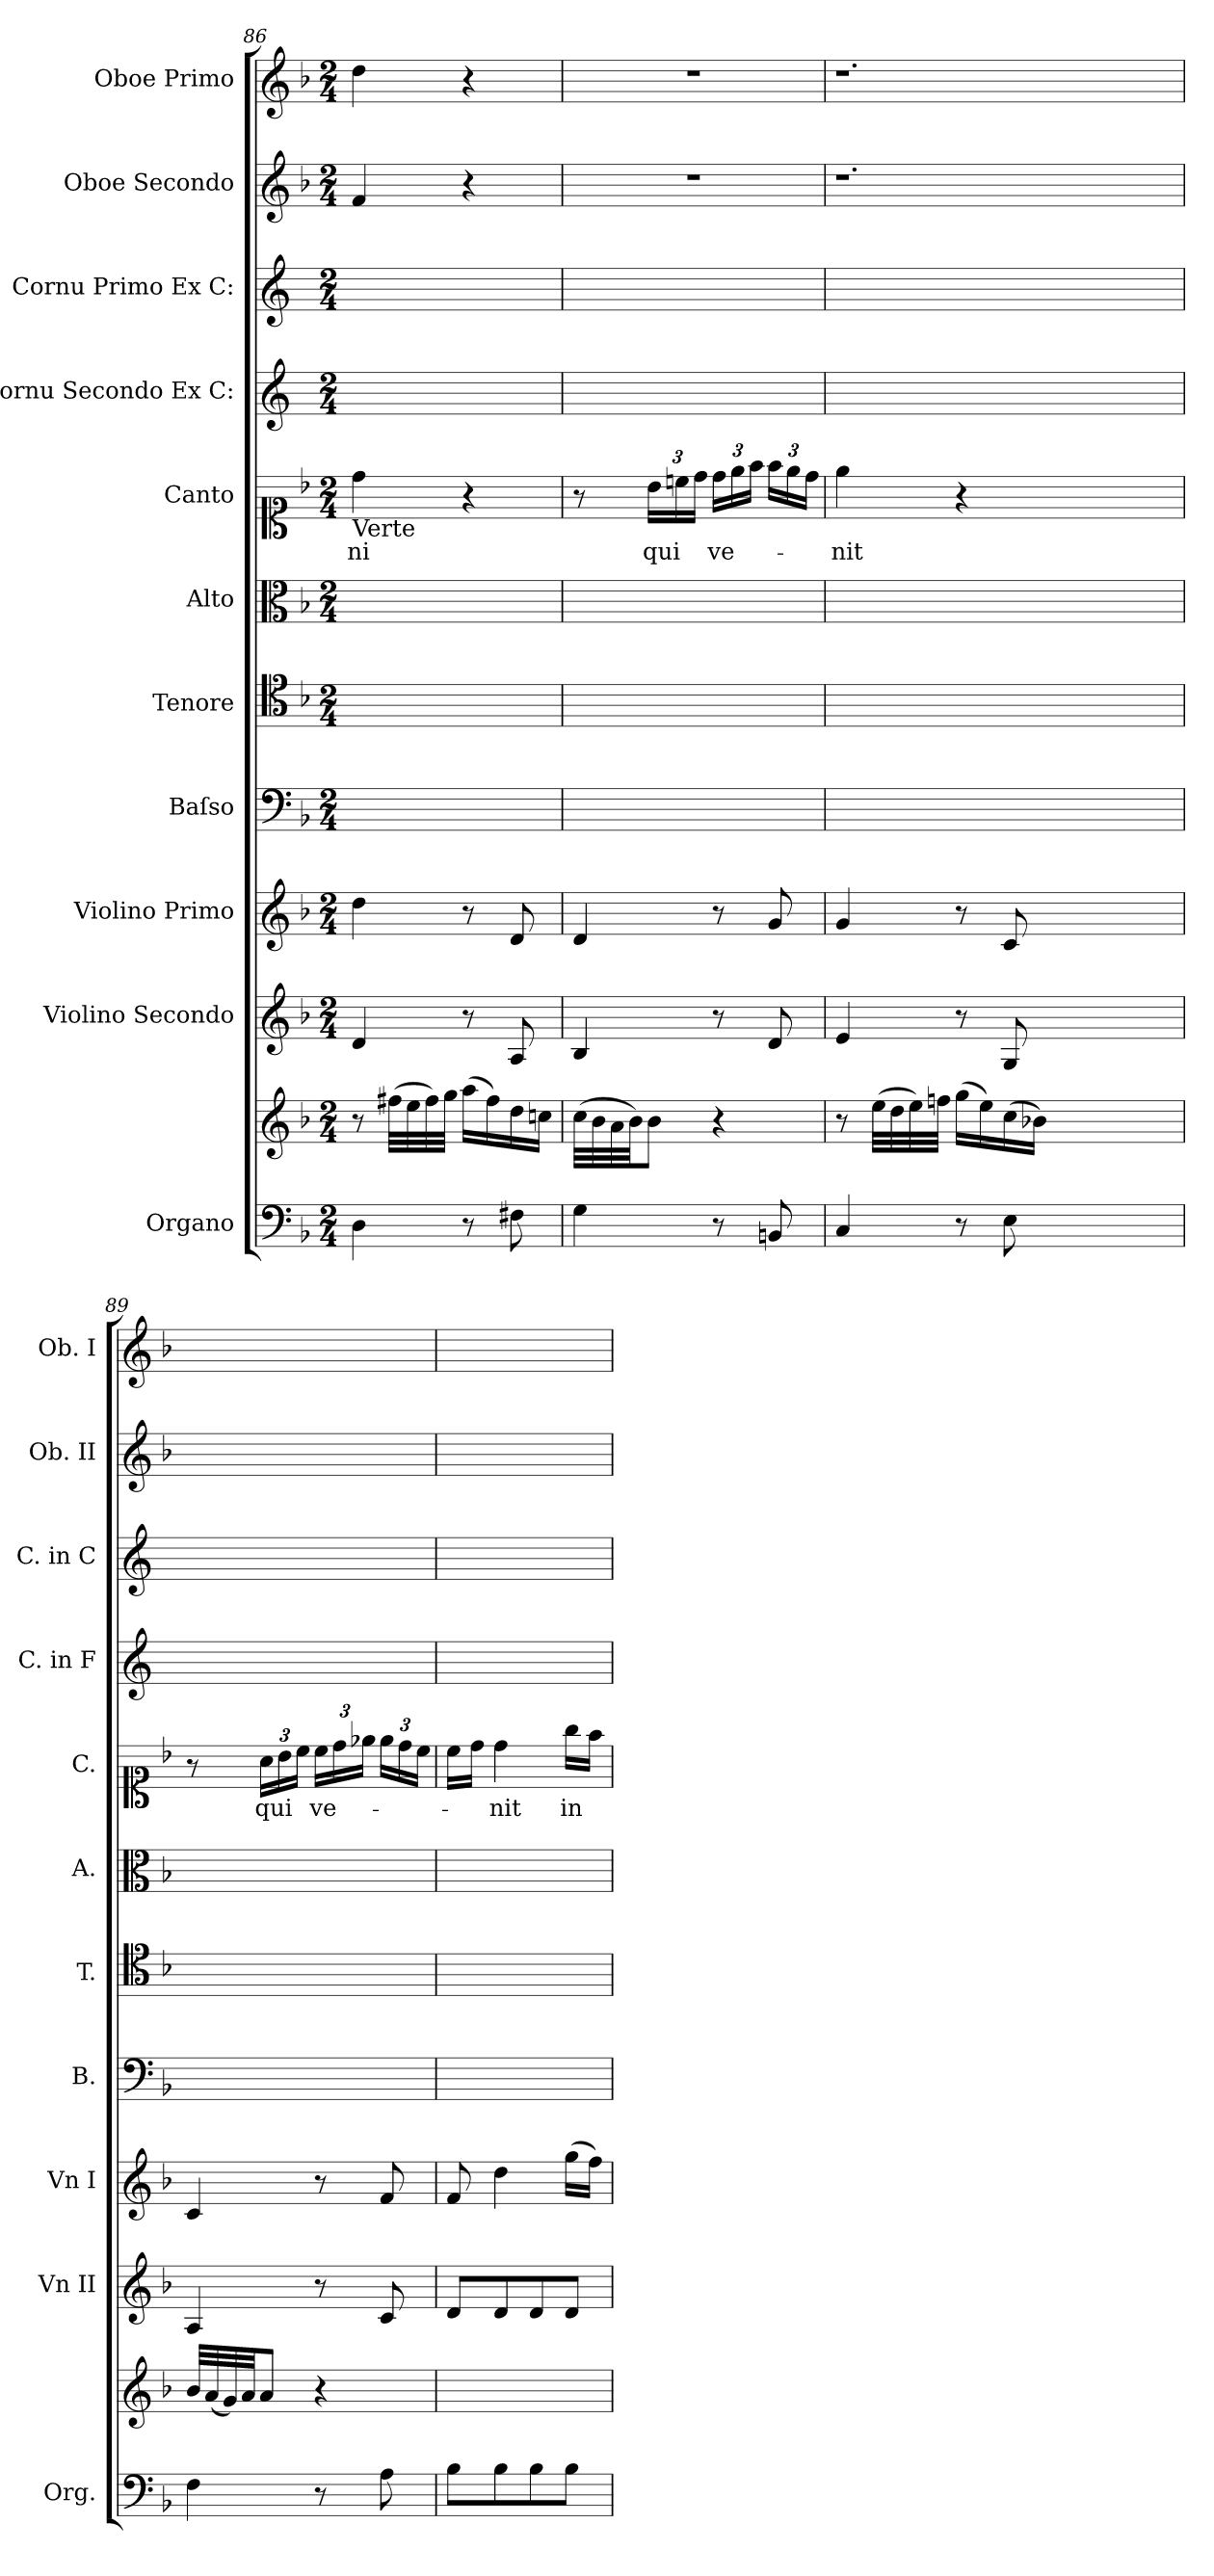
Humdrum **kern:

**kern	**kern	**kern	**kern	**kern	**kern	**kern	**kern	**text	**kern	**kern	**kern	**kern
*part11	*part11	*part10	*part9	*part8	*part7	*part6	*part5	*part5	*part4	*part3	*part2	*part1
*staff12	*staff11	*staff10	*staff9	*staff8	*staff7	*staff6	*staff5	*staff5	*staff4	*staff3	*staff2	*staff1
*I"Organo	*	*I"Violino Secondo	*I"Violino Primo	*I"Baſso	*I"Tenore	*I"Alto	*I"Canto	*	*I"Cornu Secondo Ex C:	*I"Cornu Primo Ex C:	*I"Oboe Secondo	*I"Oboe Primo
*I'Org.	*	*I'Vn II	*I'Vn I	*I'B.	*I'T.	*I'A.	*I'C.	*	*I'C. in F	*I'C. in C	*I'Ob. II	*I'Ob. I
*clefF4	*clefG2	*clefG2	*clefG2	*clefF4	*clefC4	*clefC3	*clefC1	*	*clefG2	*clefG2	*clefG2	*clefG2
*	*	*	*	*	*	*	*	*	*ITrd4c7	*ITrd4c7	*	*
*k[b-]	*k[b-]	*k[b-]	*k[b-]	*k[b-]	*k[b-]	*k[b-]	*k[b-]	*	*k[b-]	*k[b-]	*k[b-]	*k[b-]
*F:	*F:	*F:	*F:	*F:	*F:	*F:	*F:	*	*F:	*F:	*F:	*F:
*M2/4	*M2/4	*M2/4	*M2/4	*M2/4	*M2/4	*M2/4	*M2/4	*	*M2/4	*M2/4	*M2/4	*M2/4
=86	=86	=86	=86	=86	=86	=86	=86	=86	=86	=86	=86	=86
!	!	!	!	!	!	!	!LO:TX:b:t=Verte	!	!	!	!	!
4D\	8r	4d/	4dd\	2ryy	2ryy	2ryy	4dd\	-ni	2ryy	2ryy	4f/	4dd\
.	(32ff#X\LLL	.	.	.	.	.	.	.	.	.	.	.
.	32ee\	.	.	.	.	.	.	.	.	.	.	.
.	32ff#\)	.	.	.	.	.	.	.	.	.	.	.
.	32gg\JJJ	.	.	.	.	.	.	.	.	.	.	.
8r	(16aa\LL	8r	8r	.	.	.	4r	.	.	.	4r	4r
.	16ff#\)	.	.	.	.	.	.	.	.	.	.	.
8F#X\	16dd\	8A/	8d/	.	.	.	.	.	.	.	.	.
.	16ccn\JJ	.	.	.	.	.	.	.	.	.	.	.
=87	=87	=87	=87	=87	=87	=87	=87	=87	=87	=87	=87	=87
4G\	(32cc\LLL	4B-/	4d/	2ryy	2ryy	2ryy	8r	.	2ryy	2ryy	2r	2r
.	32b-\	.	.	.	.	.	.	.	.	.	.	.
.	32a\	.	.	.	.	.	.	.	.	.	.	.
.	32b-\JJ)	.	.	.	.	.	.	.	.	.	.	.
.	8b-\J	.	.	.	.	.	24b-\LL	qui	.	.	.	.
.	.	.	.	.	.	.	24ccn\	.	.	.	.	.
.	.	.	.	.	.	.	24dd\JJ	.	.	.	.	.
8r	4r	8r	8r	.	.	.	24dd\LL	ve-	.	.	.	.
.	.	.	.	.	.	.	24ee\	.	.	.	.	.
.	.	.	.	.	.	.	24ff\JJ	.	.	.	.	.
8BBn/	.	8d/	8g/	.	.	.	24ff\LL	.	.	.	.	.
.	.	.	.	.	.	.	24ee\	.	.	.	.	.
.	.	.	.	.	.	.	24dd\JJ	.	.	.	.	.
=88	=88	=88	=88	=88	=88	=88	=88	=88	=88	=88	=88	=88
4C/	8r	4e/	4g/	2ryy	2ryy	2ryy	4ee\	-nit	2ryy	2ryy	1.r	1.r
.	(32ee\LLL	.	.	.	.	.	.	.	.	.	.	.
.	32dd\	.	.	.	.	.	.	.	.	.	.	.
.	32ee\)	.	.	.	.	.	.	.	.	.	.	.
.	32ffn\JJJ	.	.	.	.	.	.	.	.	.	.	.
8r	(16gg\LL	8r	8r	.	.	.	4r	.	.	.	.	.
.	16ee\)	.	.	.	.	.	.	.	.	.	.	.
8E\	(16cc\	8G/	8c/	.	.	.	.	.	.	.	.	.
.	16b-X\JJ)	.	.	.	.	.	.	.	.	.	.	.
1ryy	1ryy	1ryy	1ryy	1ryy	1ryy	1ryy	1ryy	.	1ryy	1ryy	.	.
=89	=89	=89	=89	=89	=89	=89	=89	=89	=89	=89	=89	=89
4F\	32b-/LLL	4A/	4c/	2ryy	2ryy	2ryy	8r	.	2ryy	2ryy	2ryy	2ryy
.	(32a/	.	.	.	.	.	.	.	.	.	.	.
.	32g/)	.	.	.	.	.	.	.	.	.	.	.
.	32a/JJ	.	.	.	.	.	.	.	.	.	.	.
.	8a/J	.	.	.	.	.	24a\LL	qui	.	.	.	.
.	.	.	.	.	.	.	24b-\	.	.	.	.	.
.	.	.	.	.	.	.	24cc\JJ	.	.	.	.	.
8r	4r	8r	8r	.	.	.	24cc\LL	ve-	.	.	.	.
.	.	.	.	.	.	.	24dd\	.	.	.	.	.
.	.	.	.	.	.	.	24ee-X\JJ	.	.	.	.	.
8A\	.	8c/	8f/	.	.	.	24ee-\LL	.	.	.	.	.
.	.	.	.	.	.	.	24dd\	.	.	.	.	.
.	.	.	.	.	.	.	24cc\JJ	.	.	.	.	.
=90	=90	=90	=90	=90	=90	=90	=90	=90	=90	=90	=90	=90
8B-\L	2ryy	8d/L	8f/	2ryy	2ryy	2ryy	16cc\LL	.	2ryy	2ryy	2ryy	2ryy
.	.	.	.	.	.	.	16dd\JJ	.	.	.	.	.
8B-\	.	8d/	4dd\	.	.	.	4dd\	-nit	.	.	.	.
8B-\	.	8d/	.	.	.	.	.	.	.	.	.	.
8B-\J	.	8d/J	(16gg\LL	.	.	.	16gg\LL	in	.	.	.	.
.	.	.	16ff\JJ)	.	.	.	16ff\JJ	.	.	.	.	.
=	=	=	=	=	=	=	=	=	=	=	=	=
*-	*-	*-	*-	*-	*-	*-	*-	*-	*-	*-	*-	*-
